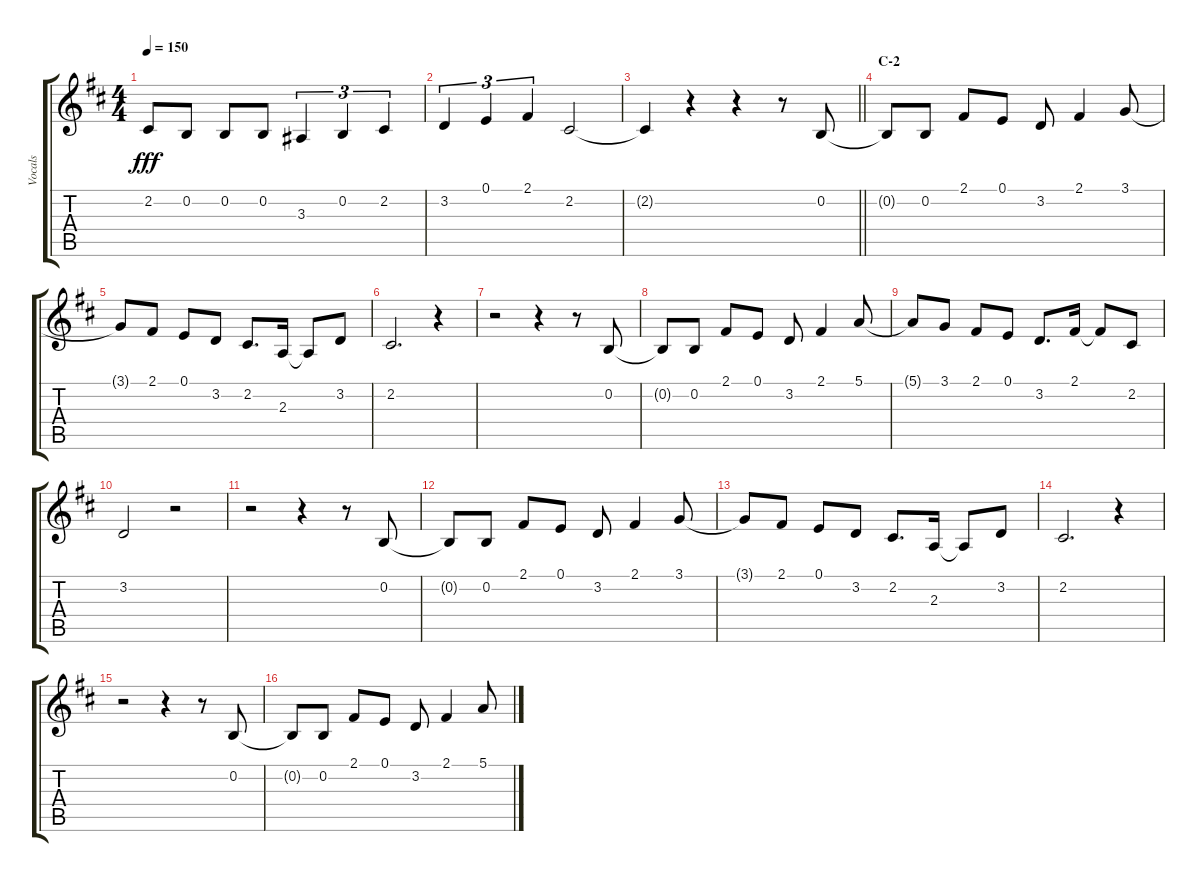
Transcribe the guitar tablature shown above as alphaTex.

\track ("Vocals" "Vocals") {instrument voiceoohs}
\staff {score tabs}
\tuning (E4 B3 G3 D3 A2 E2) {hide}
\ts (4 4)
\tempo 150
\clef g2
\ks d
2.2.8{dy fff} 0.2.8 0.2.8 0.2.8 3.3.4{tu (3 2)} 0.2.4{tu (3 2)} 2.2.4{tu (3 2)} |
3.2.4{tu (3 2)} 0.1.4{tu (3 2)} 2.1.4{tu (3 2)} 2.2.2 |
\barLineRight lightlight
2.2{t}.4 r.4 r.4 r.8 0.2.8 |
\section ("" "C-2")
0.2{t}.8 0.2.8 2.1.8 0.1.8 3.2.8 2.1.4 3.1.8 |
3.1{t}.8 2.1.8 0.1.8 3.2.8 2.2.8{d} 2.3.16 2.3{t}.8 3.2.8 |
2.2.2{d} r.4 |
r.2 r.4 r.8 0.2.8 |
0.2{t}.8 0.2.8 2.1.8 0.1.8 3.2.8 2.1.4 5.1.8 |
5.1{t}.8 3.1.8 2.1.8 0.1.8 3.2.8{d} 2.1.16 2.1{t}.8 2.2.8 |
3.2.2 r.2 |
r.2 r.4 r.8 0.2.8 |
0.2{t}.8 0.2.8 2.1.8 0.1.8 3.2.8 2.1.4 3.1.8 |
3.1{t}.8 2.1.8 0.1.8 3.2.8 2.2.8{d} 2.3.16 2.3{t}.8 3.2.8 |
2.2.2{d} r.4 |
r.2 r.4 r.8 0.2.8 |
0.2{t}.8 0.2.8 2.1.8 0.1.8 3.2.8 2.1.4 5.1.8
